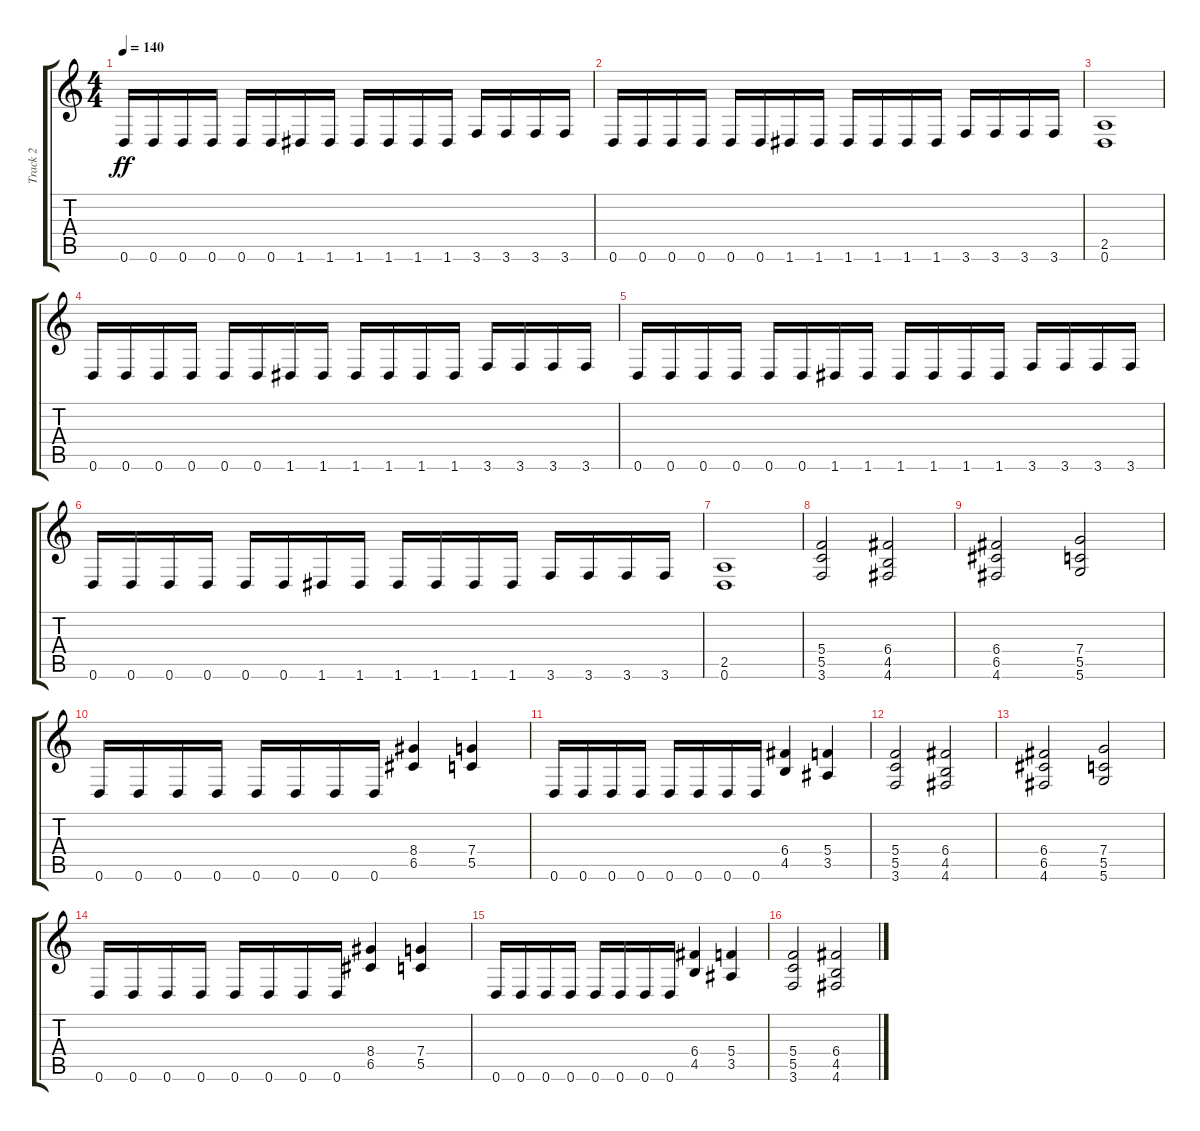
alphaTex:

\track ("Track 2" "Track 2") {instrument distortionguitar}
\staff {score tabs}
\tuning (D4 A3 F3 C3 G2 D2) {hide}
\ts (4 4)
\tempo 140
\clef g2
\ks c
0.6.16{dy ff} 0.6.16 0.6.16 0.6.16 0.6.16 0.6.16 1.6.16 1.6.16 1.6.16 1.6.16 1.6.16 1.6.16 3.6.16 3.6.16 3.6.16 3.6.16 |
0.6.16 0.6.16 0.6.16 0.6.16 0.6.16 0.6.16 1.6.16 1.6.16 1.6.16 1.6.16 1.6.16 1.6.16 3.6.16 3.6.16 3.6.16 3.6.16 |
(2.5 0.6).1 |
0.6.16 0.6.16 0.6.16 0.6.16 0.6.16 0.6.16 1.6.16 1.6.16 1.6.16 1.6.16 1.6.16 1.6.16 3.6.16 3.6.16 3.6.16 3.6.16 |
0.6.16 0.6.16 0.6.16 0.6.16 0.6.16 0.6.16 1.6.16 1.6.16 1.6.16 1.6.16 1.6.16 1.6.16 3.6.16 3.6.16 3.6.16 3.6.16 |
0.6.16 0.6.16 0.6.16 0.6.16 0.6.16 0.6.16 1.6.16 1.6.16 1.6.16 1.6.16 1.6.16 1.6.16 3.6.16 3.6.16 3.6.16 3.6.16 |
(2.5 0.6).1 |
(5.4 5.5 3.6).2 (6.4 4.5 4.6).2 |
(6.4 6.5 4.6).2 (7.4 5.5 5.6).2 |
0.6.16 0.6.16 0.6.16 0.6.16 0.6.16 0.6.16 0.6.16 0.6.16 (8.4 6.5).4 (7.4 5.5).4 |
0.6.16 0.6.16 0.6.16 0.6.16 0.6.16 0.6.16 0.6.16 0.6.16 (6.4 4.5).4 (5.4 3.5).4 |
(5.4 5.5 3.6).2 (6.4 4.5 4.6).2 |
(6.4 6.5 4.6).2 (7.4 5.5 5.6).2 |
0.6.16 0.6.16 0.6.16 0.6.16 0.6.16 0.6.16 0.6.16 0.6.16 (8.4 6.5).4 (7.4 5.5).4 |
0.6.16 0.6.16 0.6.16 0.6.16 0.6.16 0.6.16 0.6.16 0.6.16 (6.4 4.5).4 (5.4 3.5).4 |
(5.4 5.5 3.6).2 (6.4 4.5 4.6).2
